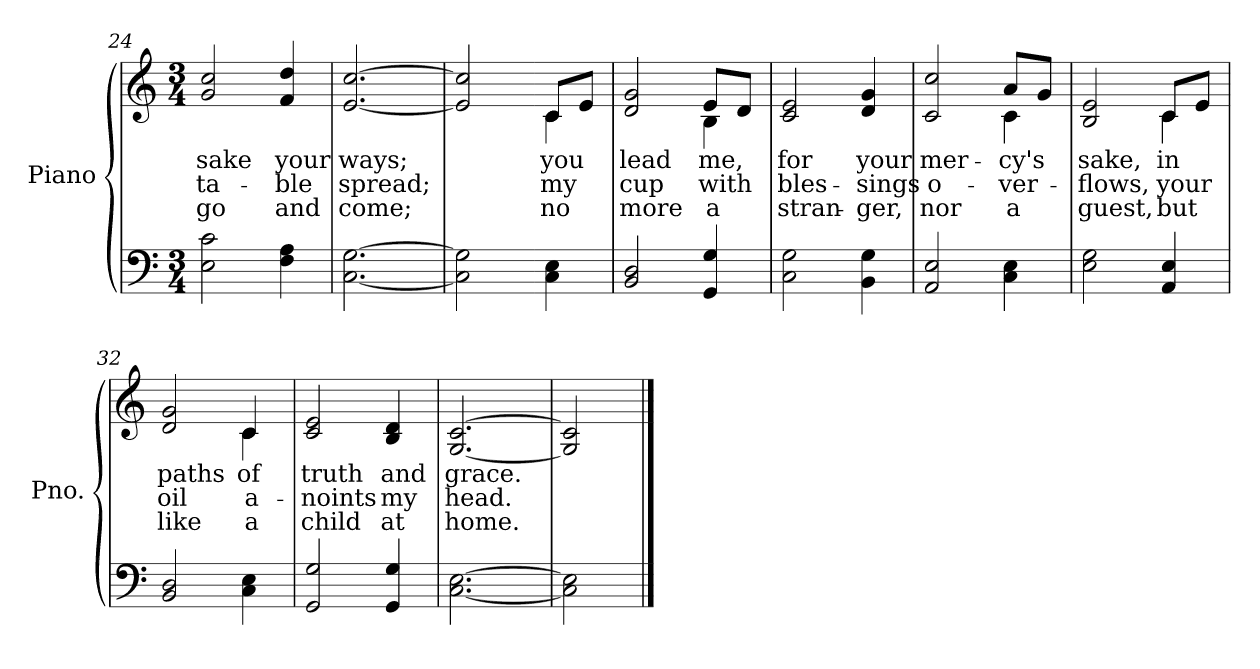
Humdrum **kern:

**kern	**kern	**text	**text	**text
*part2	*part1	*part1	*part1	*part1
*staff2	*staff1	*staff1	*staff1	*staff1
*I"Piano	*I"Piano	*	*	*
*I'Pno.	*I'Pno.	*	*	*
!!LO:LB:g=z
*clefF4	*clefG2	*	*	*
*k[]	*k[]	*	*	*
*C:	*C:	*	*	*
*M3/4	*M3/4	*	*	*
=24	=24	=24	=24	=24
!	!	!LO:LY:b:color=#000000	!LO:LY:b:color=#000000	!LO:LY:b:color=#000000
2Ei\ 2ci	2gi/ 2cci	-sake	ta-	go
!	!	!LO:LY:b:color=#000000	!LO:LY:b:color=#000000	!LO:LY:b:color=#000000
4Fi\ 4Ai	4fi/ 4ddi	your	-ble	and
=25	=25	=25	=25	=25
!	!	!LO:LY:b:color=#000000	!LO:LY:b:color=#000000	!LO:LY:b:color=#000000
[2.Ci\ [2.Gi	[2.ei/ [2.cci	ways;	spread;	come;
=26	=26	=26	=26	=26
2Ci\] 2Gi]	2ei/] 2cci]	.	.	.
=27-	=27-	=27-	=27-	=27-
!	!	!LO:LY:b:color=#000000	!LO:LY:b:color=#000000	!LO:LY:b:color=#000000
*	*^	*	*	*
4Ci\ 4Ei	8ci/L	4ci\	you	my	no
.	8ei/J	.	.	.	.
=28	=28	=28	=28	=28	=28
!	!	!	!LO:LY:b:color=#000000	!LO:LY:b:color=#000000	!LO:LY:b:color=#000000
2BBi/ 2Di	2di/ 2gi	2ryy	lead	cup	more
!	!	!	!LO:LY:b:color=#000000	!LO:LY:b:color=#000000	!LO:LY:b:color=#000000
4GGi/ 4Gi	8ei/L	4Bi\	me,	with	a
.	8di/J	.	.	.	.
*	*v	*v	*	*	*
=29	=29	=29	=29	=29
!	!	!LO:LY:b:color=#000000	!LO:LY:b:color=#000000	!LO:LY:b:color=#000000
2Ci\ 2Gi	2ci/ 2ei	for	bles-	stran-
!	!	!LO:LY:b:color=#000000	!LO:LY:b:color=#000000	!LO:LY:b:color=#000000
4BBi\ 4Gi	4di/ 4gi	your	-sings	-ger,
!!LO:LB:g=z
=30	=30	=30	=30	=30
!	!	!LO:LY:b:color=#000000	!LO:LY:b:color=#000000	!LO:LY:b:color=#000000
*	*^	*	*	*
2AAi/ 2Ei	2ci/ 2cci	2ryy	mer-	o-	nor
!	!	!	!LO:LY:b:color=#000000	!LO:LY:b:color=#000000	!LO:LY:b:color=#000000
4Ci\ 4Ei	8ai/L	4ci\	-cy's	-ver-	a
.	8gi/J	.	.	.	.
=31	=31	=31	=31	=31	=31
!	!	!	!LO:LY:b:color=#000000	!LO:LY:b:color=#000000	!LO:LY:b:color=#000000
2Ei\ 2Gi	2Bi/ 2ei	2ryy	sake,	-flows,	guest,
!	!	!	!LO:LY:b:color=#000000	!LO:LY:b:color=#000000	!LO:LY:b:color=#000000
4AAi/ 4Ei	8ci/L	4ci\	in	your	but
.	8ei/J	.	.	.	.
=32	=32	=32	=32	=32	=32
!	!	!	!LO:LY:b:color=#000000	!LO:LY:b:color=#000000	!LO:LY:b:color=#000000
2BBi/ 2Di	2di/ 2gi	2ryy	paths	oil	like
!	!	!	!LO:LY:b:color=#000000	!LO:LY:b:color=#000000	!LO:LY:b:color=#000000
4Ci\ 4Ei	4ci/	4ci\	of	a-	a
*	*v	*v	*	*	*
=33	=33	=33	=33	=33
*	*^	*	*	*
!	!	!	!LO:LY:b:color=#000000	!LO:LY:b:color=#000000	!LO:LY:b:color=#000000
*	*v	*v	*	*	*
2GGi/ 2Gi	2ci/ 2ei	truth	-noints	child
!	!	!LO:LY:b:color=#000000	!LO:LY:b:color=#000000	!LO:LY:b:color=#000000
4GGi/ 4Gi	4Bi/ 4di	and	my	at
=34	=34	=34	=34	=34
!	!	!LO:LY:b:color=#000000	!LO:LY:b:color=#000000	!LO:LY:b:color=#000000
[2.Ci\ [2.Ei	[2.Gi/ [2.ci	grace.	head.	home.
=35	=35	=35	=35	=35
2Ci\] 2Ei]	2Gi/] 2ci]	.	.	.
==	==	==	==	==
*-	*-	*-	*-	*-
